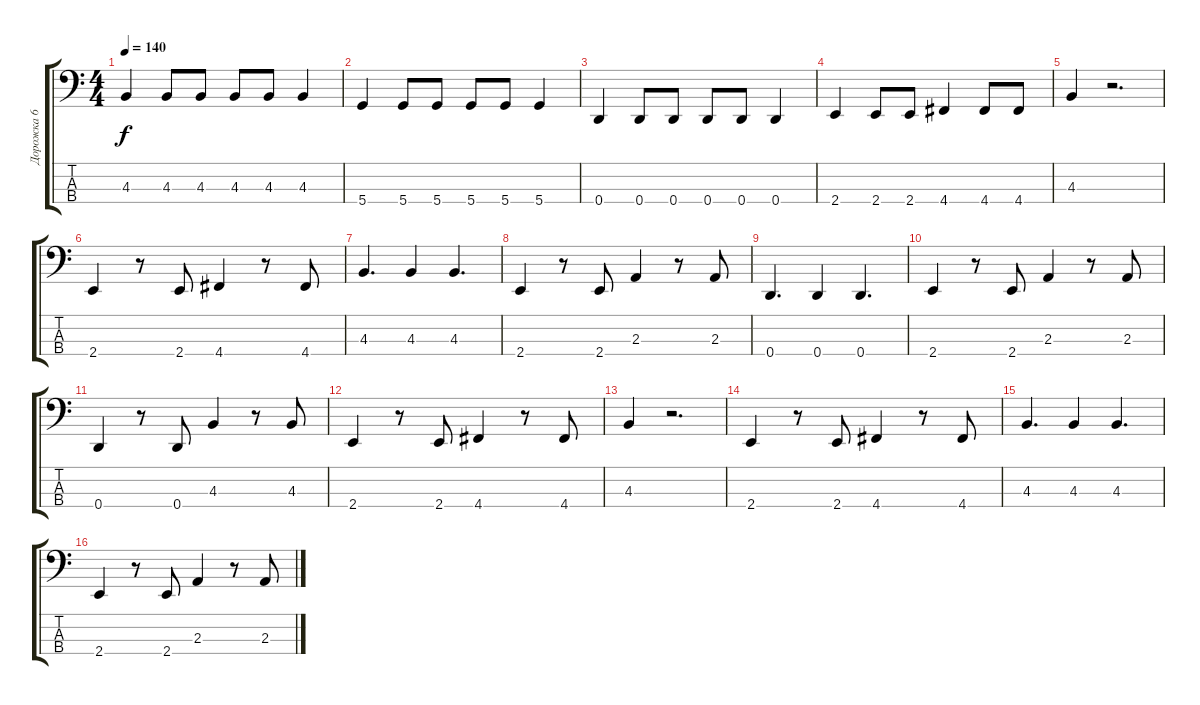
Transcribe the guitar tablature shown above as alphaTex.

\track ("Дорожка 6" "Дорожка 6") {instrument electricbassfinger}
\staff {score tabs}
\tuning (F2 C2 G1 D1) {hide}
\ts (4 4)
\tempo 140
\clef f4
\ks c
4.3.4{dy f} 4.3.8 4.3.8 4.3.8 4.3.8 4.3.4 |
5.4.4 5.4.8 5.4.8 5.4.8 5.4.8 5.4.4 |
0.4.4 0.4.8 0.4.8 0.4.8 0.4.8 0.4.4 |
2.4.4 2.4.8 2.4.8 4.4.4 4.4.8 4.4.8 |
4.3.4 r.2{d} |
2.4.4 r.8 2.4.8 4.4.4 r.8 4.4.8 |
4.3.4{d} 4.3.4 4.3.4{d} |
2.4.4 r.8 2.4.8 2.3.4 r.8 2.3.8 |
0.4.4{d} 0.4.4 0.4.4{d} |
2.4.4 r.8 2.4.8 2.3.4 r.8 2.3.8 |
0.4.4 r.8 0.4.8 4.3.4 r.8 4.3.8 |
2.4.4 r.8 2.4.8 4.4.4 r.8 4.4.8 |
4.3.4 r.2{d} |
2.4.4 r.8 2.4.8 4.4.4 r.8 4.4.8 |
4.3.4{d} 4.3.4 4.3.4{d} |
2.4.4 r.8 2.4.8 2.3.4 r.8 2.3.8
